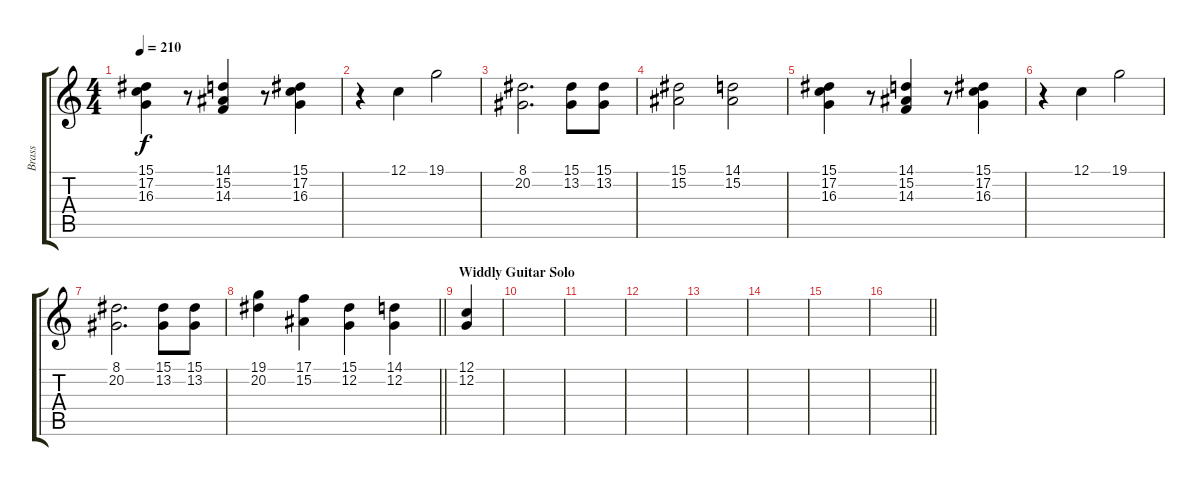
\track ("Brass" "Brass") {instrument brasssection}
\staff {score tabs}
\tuning (C4 G3 Eb3 Bb2 F2 C2) {hide}
\ts (4 4)
\tempo 210
\clef g2
\ks c
(15.1 17.2 16.3).4{dy f} r.8 (14.1 15.2 14.3).4 r.8 (15.1 17.2 16.3).4 |
r.4 12.1.4 19.1.2 |
(8.1 20.2).2{d} (15.1 13.2).8 (15.1 13.2).8 |
(15.1 15.2).2 (14.1 15.2).2 |
(15.1 17.2 16.3).4 r.8 (14.1 15.2 14.3).4 r.8 (15.1 17.2 16.3).4 |
r.4 12.1.4 19.1.2 |
(8.1 20.2).2{d} (15.1 13.2).8 (15.1 13.2).8 |
\barLineRight lightlight
(19.1 20.2).4 (17.1 15.2).4 (15.1 12.2).4 (14.1 12.2).4 |
\section ("" "Widdly Guitar Solo")
(12.1 12.2).4 |
|
|
|
|
|
|
\barLineRight lightlight
